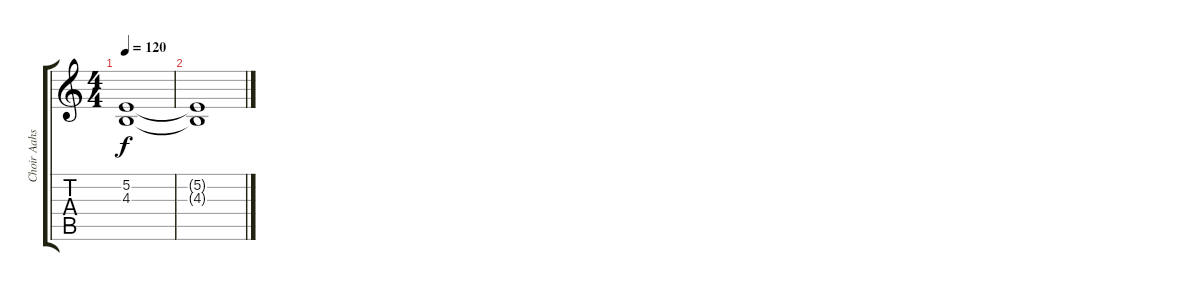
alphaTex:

\track ("Choir Aahs" "Choir Aahs") {instrument choiraahs}
\staff {score tabs}
\tuning (E4 B3 G3 D3 A2 E2) {hide}
\ts (4 4)
\tempo 120
\clef g2
\ks c
(5.2 4.3).1{dy f volume 0} |
(5.2{t} 4.3{t}).1
